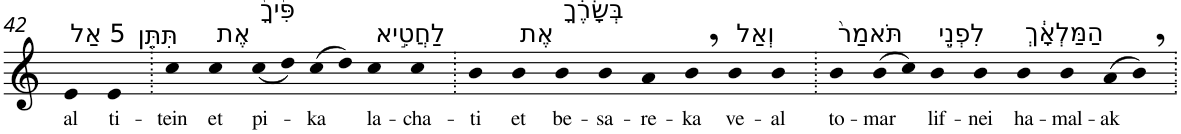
**kern	**text
*part1	*part1
*staff1	*staff1
*I"Piano	*
*I'Pno	*
!!LO:PB:g=z
*clefG2	*
*k[]	*
=42	=42
!LO:TX:a:t=5 אַל	!
!	!LO:LY:b
4e	al
!LO:TX:a:t=תִּתֵּ֤ן	!
!	!LO:LY:b
4e	ti-
=43.	=43.
!	!LO:LY:b
4cc	-tein
!LO:TX:a:t=אֶת	!
!	!LO:LY:b
4cc	et
!LO:TX:a:t=פִּ֙יךָ֙	!
!	!LO:LY:b
(<8cc	pi-
8dd)	.
!	!LO:LY:b
(>8cc	-ka
8dd)	.
!LO:TX:a:t=לַחֲטִ֣יא	!
!	!LO:LY:b
4cc	la-
!	!LO:LY:b
4cc	-cha-
=44.	=44.
!	!LO:LY:b
4b	-ti
!LO:TX:a:t=אֶת	!
!	!LO:LY:b
4b	et
!LO:TX:a:t=בְּשָׂרֶ֔ךָ	!
!	!LO:LY:b
4b	be-
!	!LO:LY:b
4b	-sa-
!	!LO:LY:b
4a	-re-
!	!LO:LY:b
4b,	-ka
!LO:TX:a:t=וְאַל	!
!	!LO:LY:b
4b	ve-
!	!LO:LY:b
4b	-al
=45.	=45.
!LO:TX:a:t=תֹּאמַר֙	!
!	!LO:LY:b
4b	to-
!	!LO:LY:b
(>8b	-mar
8cc)	.
!LO:TX:a:t=לִפְנֵ֣י	!
!	!LO:LY:b
4b	lif-
!	!LO:LY:b
4b	-nei
!LO:TX:a:t=הַמַּלְאָ֔ךְ	!
!	!LO:LY:b
4b	ha-
!	!LO:LY:b
4b	-mal-
!	!LO:LY:b
(>8a	-ak
8b,)	.
=.	=.
*-	*-
